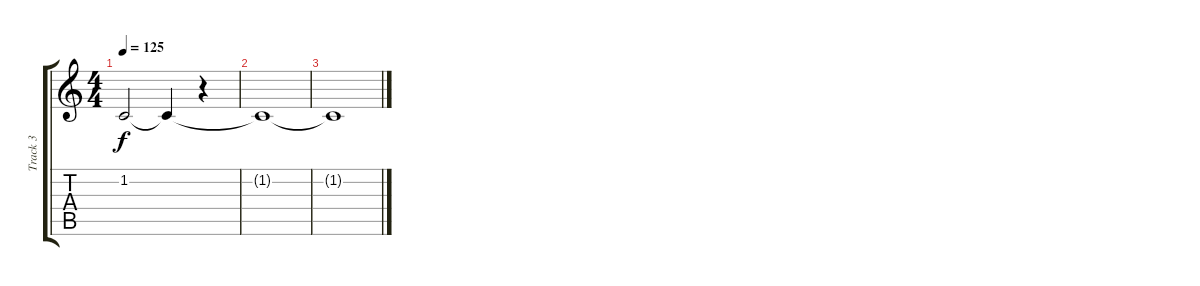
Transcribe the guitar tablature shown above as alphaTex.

\track ("Track 3" "Track 3") {instrument flute}
\staff {score tabs}
\tuning (E4 B3 G3 D3 A2 E2) {hide}
\ts (4 4)
\tempo 125
\clef g2
\ks c
1.2.2{dy f} 1.2{t}.4 r.4 |
1.2{t}.1 |
1.2{t}.1
